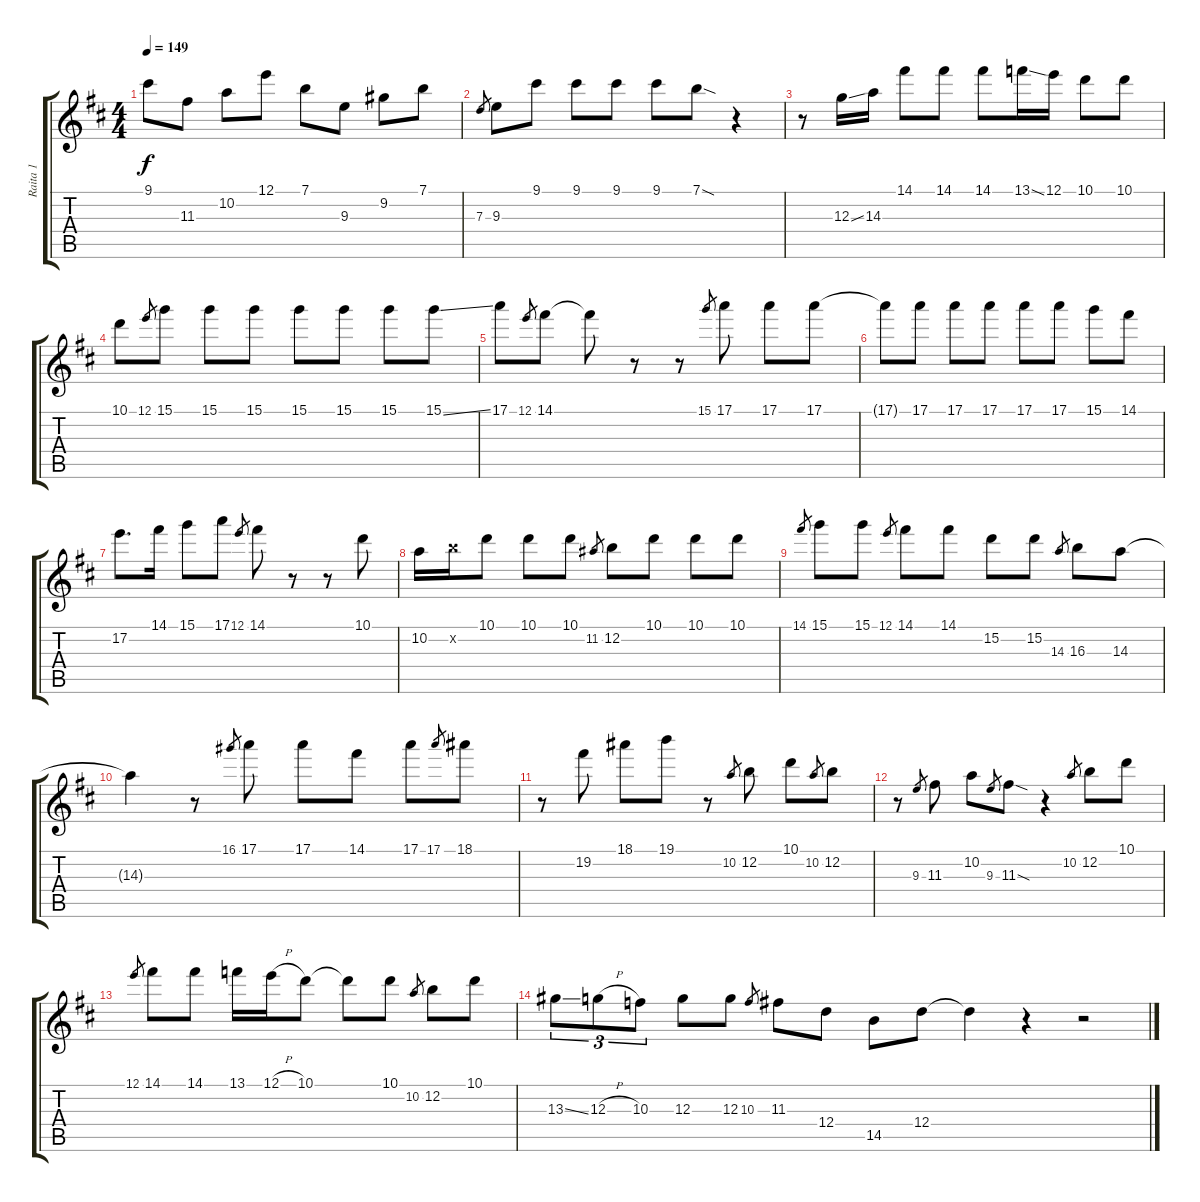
\track ("Raita 1" "Raita 1") {instrument electricguitarjazz}
\staff {score tabs}
\tuning (E4 B3 G3 D3 A2 E2) {hide}
\ts (4 4)
\tempo 149
\clef g2
\ks d
9.1.8{dy f} 11.3.8 10.2.8 12.1.8 7.1.8 9.3.8 9.2.8 7.1.8 |
7.3.8{gr} 9.3.8 9.1.8 9.1.8 9.1.8 9.1.8 7.1{sod}.8 r.4 |
r.8 12.3{ss}.16 14.3.16 14.1.8 14.1.8 14.1.8 13.1{ss}.16 12.1.16 10.1.8 10.1.8 |
10.1.8 12.1.8{gr} 15.1.8 15.1.8 15.1.8 15.1.8 15.1.8 15.1.8 15.1{ss}.8 |
17.1.8 12.1.8{gr} 14.1.8 14.1{t}.8 r.8 r.8 15.1.8{gr} 17.1.8 17.1.8 17.1.8 |
17.1{t}.8 17.1.8 17.1.8 17.1.8 17.1.8 17.1.8 15.1.8 14.1.8 |
17.2.8{d} 14.1.16 15.1.8 17.1.8 12.1.8{gr} 14.1.8 r.8 r.8 10.1.8 |
10.2.16 12.2{x}.16 10.1.8 10.1.8 10.1.8 11.2.8{gr} 12.2.8 10.1.8 10.1.8 10.1.8 |
14.1.8{gr} 15.1.8 15.1.8 12.1.8{gr} 14.1.8 14.1.8 15.2.8 15.2.8 14.3.8{gr} 16.3.8 14.3.8 |
14.3{t}.4 r.8 16.1.8{gr} 17.1.8 17.1.8 14.1.8 17.1.8 17.1.8{gr} 18.1.8 |
r.8 19.2.8 18.1.8 19.1.8 r.8 10.2.8{gr} 12.2.8 10.1.8 10.2.8{gr} 12.2.8 |
r.8 9.3.8{gr} 11.3.8 10.2.8 9.3.8{gr} 11.3{sod}.8 r.4 10.2.8{gr} 12.2.8 10.1.8 |
12.1.8{gr} 14.1.8 14.1.8 13.1.16 12.1{h}.16 10.1.8 10.1{t}.8 10.1.8 10.2.8{gr} 12.2.8 10.1.8 |
13.3{ss}.8{tu (3 2)} 12.3{h}.8{tu (3 2)} 10.3.8{tu (3 2)} 12.3.8 12.3.8 10.3.8{gr} 11.3.8 12.4.8 14.5.8 12.4.8 12.4{t}.4 r.4 r.2
